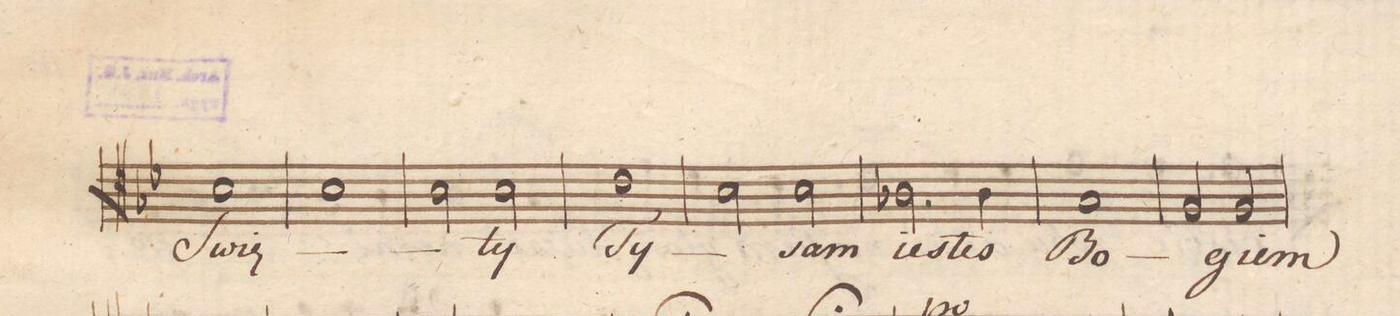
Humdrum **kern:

**kern	**text	**dynam
*I"Tenore	*	*
*clefC4	*	*
*k[b-e-]	*	*
*met(c)	*	*
*M4/4	*	*
1B-\	Swię-	.
=90	=90	=90
1B-\	.	.
=91	=91	=91
2B-\	.	.
2B-\	-ty	.
=92	=92	=92
1c\	Ty	.
=93	=93	=93
2B-\	.	.
2B-\	sam	.
=94	=94	=94
2.A-X\	ies-	.
4A-\	-tes	.
=95	=95	=95
1G/	Bo-	.
=96	=96	=96
2F/	.	.
2F/	-giem	.
=97	=97	=97
*-	*-	*-
